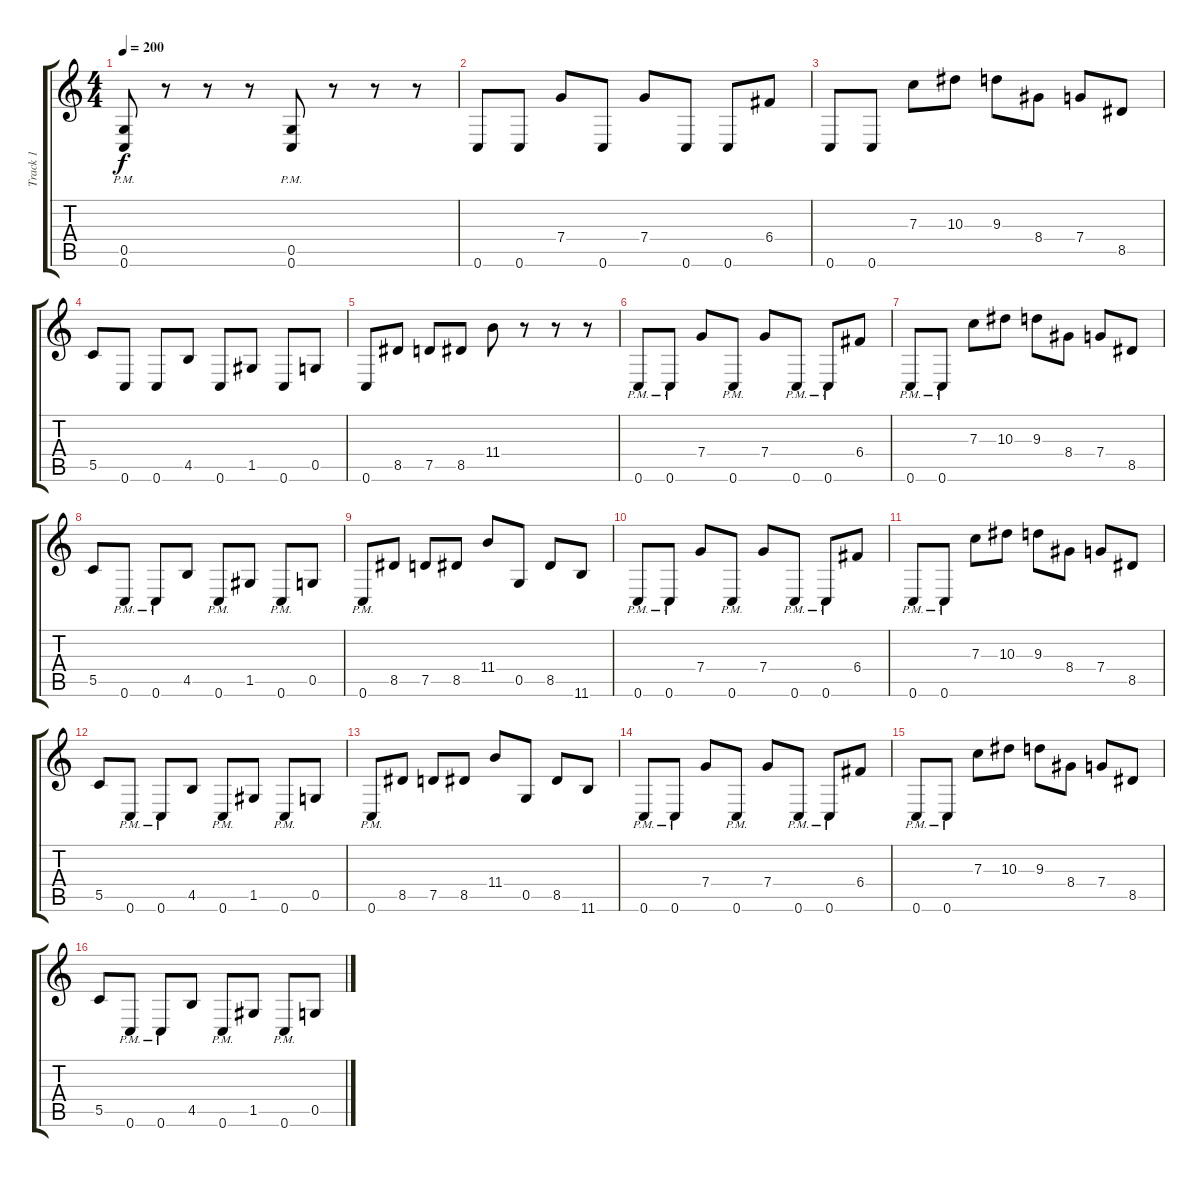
\track ("Track 1" "Track 1") {instrument overdrivenguitar}
\staff {score tabs}
\tuning (D4 A3 F3 C3 G2 C2) {hide}
\ts (4 4)
\tempo 200
\clef g2
\ks c
(0.5 0.6{pm}).8{dy f} r.8 r.8 r.8 (0.5 0.6{pm}).8 r.8 r.8 r.8 |
0.6.8 0.6.8 7.4.8 0.6.8 7.4.8 0.6.8 0.6.8 6.4.8 |
0.6.8 0.6.8 7.3.8 10.3.8 9.3.8 8.4.8 7.4.8 8.5.8 |
5.5.8 0.6.8 0.6.8 4.5.8 0.6.8 1.5.8 0.6.8 0.5.8 |
0.6.8 8.5.8 7.5.8 8.5.8 11.4.8 r.8 r.8 r.8 |
0.6{pm}.8 0.6{pm}.8 7.4.8 0.6{pm}.8 7.4.8 0.6{pm}.8 0.6{pm}.8 6.4.8 |
0.6{pm}.8 0.6{pm}.8 7.3.8 10.3.8 9.3.8 8.4.8 7.4.8 8.5.8 |
5.5.8 0.6{pm}.8 0.6{pm}.8 4.5.8 0.6{pm}.8 1.5.8 0.6{pm}.8 0.5.8 |
0.6{pm}.8 8.5.8 7.5.8 8.5.8 11.4.8 0.5.8 8.5.8 11.6.8 |
0.6{pm}.8 0.6{pm}.8 7.4.8 0.6{pm}.8 7.4.8 0.6{pm}.8 0.6{pm}.8 6.4.8 |
0.6{pm}.8 0.6{pm}.8 7.3.8 10.3.8 9.3.8 8.4.8 7.4.8 8.5.8 |
5.5.8 0.6{pm}.8 0.6{pm}.8 4.5.8 0.6{pm}.8 1.5.8 0.6{pm}.8 0.5.8 |
0.6{pm}.8 8.5.8 7.5.8 8.5.8 11.4.8 0.5.8 8.5.8 11.6.8 |
0.6{pm}.8 0.6{pm}.8 7.4.8 0.6{pm}.8 7.4.8 0.6{pm}.8 0.6{pm}.8 6.4.8 |
0.6{pm}.8 0.6{pm}.8 7.3.8 10.3.8 9.3.8 8.4.8 7.4.8 8.5.8 |
5.5.8 0.6{pm}.8 0.6{pm}.8 4.5.8 0.6{pm}.8 1.5.8 0.6{pm}.8 0.5.8
